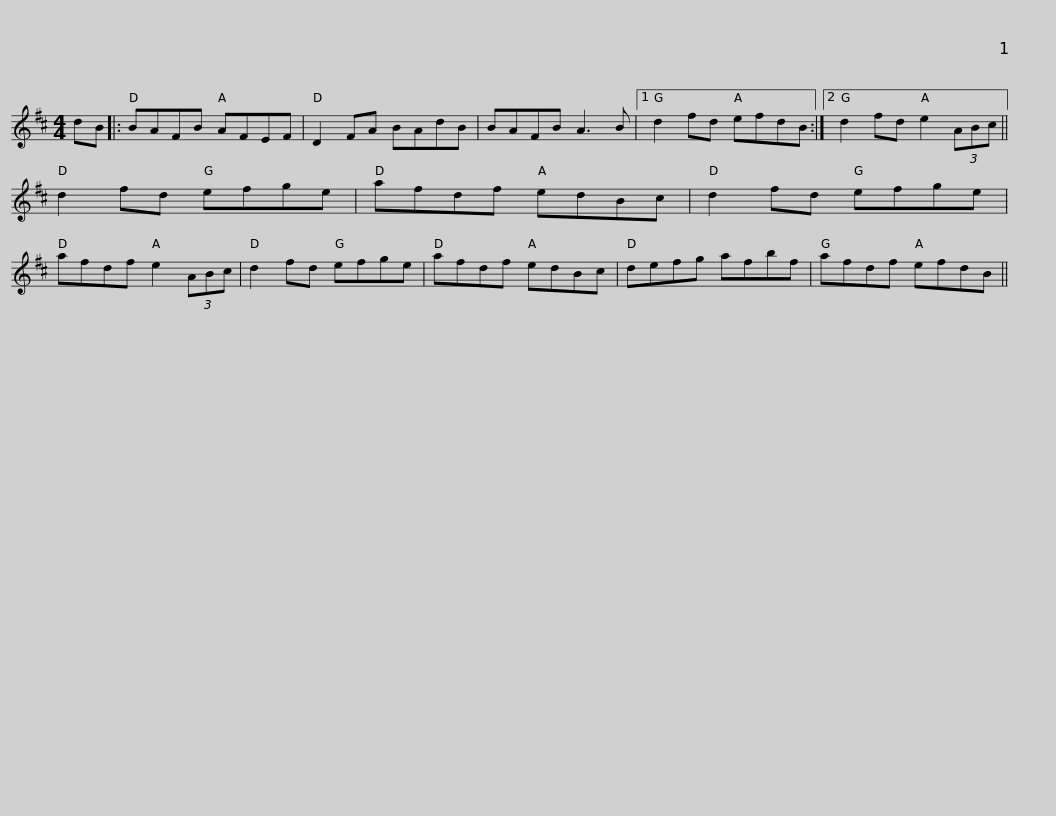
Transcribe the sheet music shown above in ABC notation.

X:1
L:1/8
M:4/4
I:linebreak $
K:D
V:1 treble
V:1
 dB |: BAFB AFEF | D2 FA BAdB | BAFB A3 B |1 d2 fd efdB :|2 %5
 d2 fd e2 (3ABc ||$ d2 fd efge | afdf edBc | d2 fd efge | afdf e2 (3ABc | %10
 d2 fd efge | afdf edBc |$ defg afbf | afdf efdB || %14
